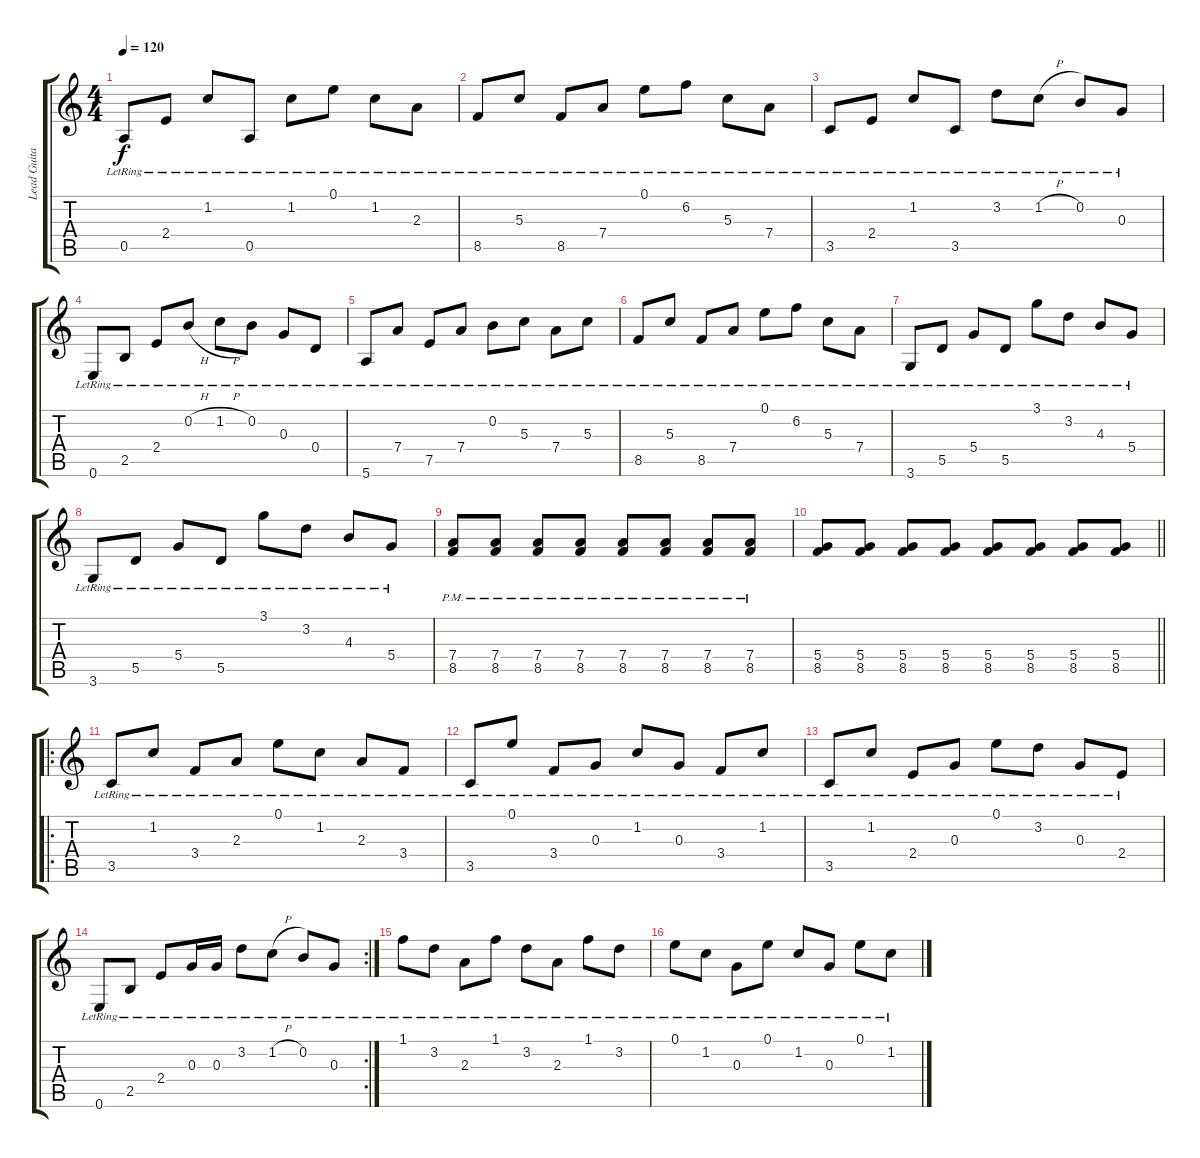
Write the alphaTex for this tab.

\track ("Lead Guitar" "Lead Guita") {instrument acousticguitarsteel bank 1}
\staff {score tabs}
\tuning (E4 B3 G3 D3 A2 E2) {hide}
\ts (4 4)
\tempo 120
\clef g2
\ks c
0.5{lr}.8{dy f} 2.4{lr}.8 1.2{lr}.8 0.5{lr}.8 1.2{lr}.8 0.1{lr}.8 1.2{lr}.8 2.3{lr}.8 |
8.5{lr}.8 5.3{lr}.8 8.5{lr}.8 7.4{lr}.8 0.1{lr}.8 6.2{lr}.8 5.3{lr}.8 7.4{lr}.8 |
3.5{lr}.8 2.4{lr}.8 1.2{lr}.8 3.5{lr}.8 3.2{lr}.8 1.2{h lr}.8 0.2{lr}.8 0.3{lr}.8 |
0.6{lr}.8 2.5{lr}.8 2.4{lr}.8 0.2{h lr}.8 1.2{h lr}.8 0.2{lr}.8 0.3{lr}.8 0.4{lr}.8 |
5.6{lr}.8 7.4{lr}.8 7.5{lr}.8 7.4{lr}.8 0.2{lr}.8 5.3{lr}.8 7.4{lr}.8 5.3{lr}.8 |
8.5{lr}.8 5.3{lr}.8 8.5{lr}.8 7.4{lr}.8 0.1{lr}.8 6.2{lr}.8 5.3{lr}.8 7.4{lr}.8 |
3.6{lr}.8 5.5{lr}.8 5.4{lr}.8 5.5{lr}.8 3.1{lr}.8 3.2{lr}.8 4.3{lr}.8 5.4{lr}.8 |
3.6{lr}.8 5.5{lr}.8 5.4{lr}.8 5.5{lr}.8 3.1{lr}.8 3.2{lr}.8 4.3{lr}.8 5.4{lr}.8 |
(7.4{pm} 8.5{pm}).8 (7.4{pm} 8.5{pm}).8 (7.4{pm} 8.5{pm}).8 (7.4{pm} 8.5{pm}).8 (7.4{pm} 8.5{pm}).8 (7.4{pm} 8.5{pm}).8 (7.4{pm} 8.5{pm}).8 (7.4{pm} 8.5{pm}).8 |
\barLineRight lightlight
(5.4 8.5).8 (5.4 8.5).8 (5.4 8.5).8 (5.4 8.5).8 (5.4 8.5).8 (5.4 8.5).8 (5.4 8.5).8 (5.4 8.5).8 |
\ro
3.5{lr}.8 1.2{lr}.8 3.4{lr}.8 2.3{lr}.8 0.1{lr}.8 1.2{lr}.8 2.3{lr}.8 3.4{lr}.8 |
3.5{lr}.8 0.1{lr}.8 3.4{lr}.8 0.3{lr}.8 1.2{lr}.8 0.3{lr}.8 3.4{lr}.8 1.2{lr}.8 |
3.5{lr}.8 1.2{lr}.8 2.4{lr}.8 0.3{lr}.8 0.1{lr}.8 3.2{lr}.8 0.3{lr}.8 2.4{lr}.8 |
\rc 2
0.6{lr}.8 2.5{lr}.8 2.4{lr}.8 0.3{lr}.16 0.3{lr}.16 3.2{lr}.8 1.2{h lr}.8 0.2{lr}.8 0.3{lr}.8 |
1.1{lr}.8 3.2{lr}.8 2.3{lr}.8 1.1{lr}.8 3.2{lr}.8 2.3{lr}.8 1.1{lr}.8 3.2{lr}.8 |
0.1{lr}.8 1.2{lr}.8 0.3{lr}.8 0.1{lr}.8 1.2{lr}.8 0.3{lr}.8 0.1{lr}.8 1.2{lr}.8
